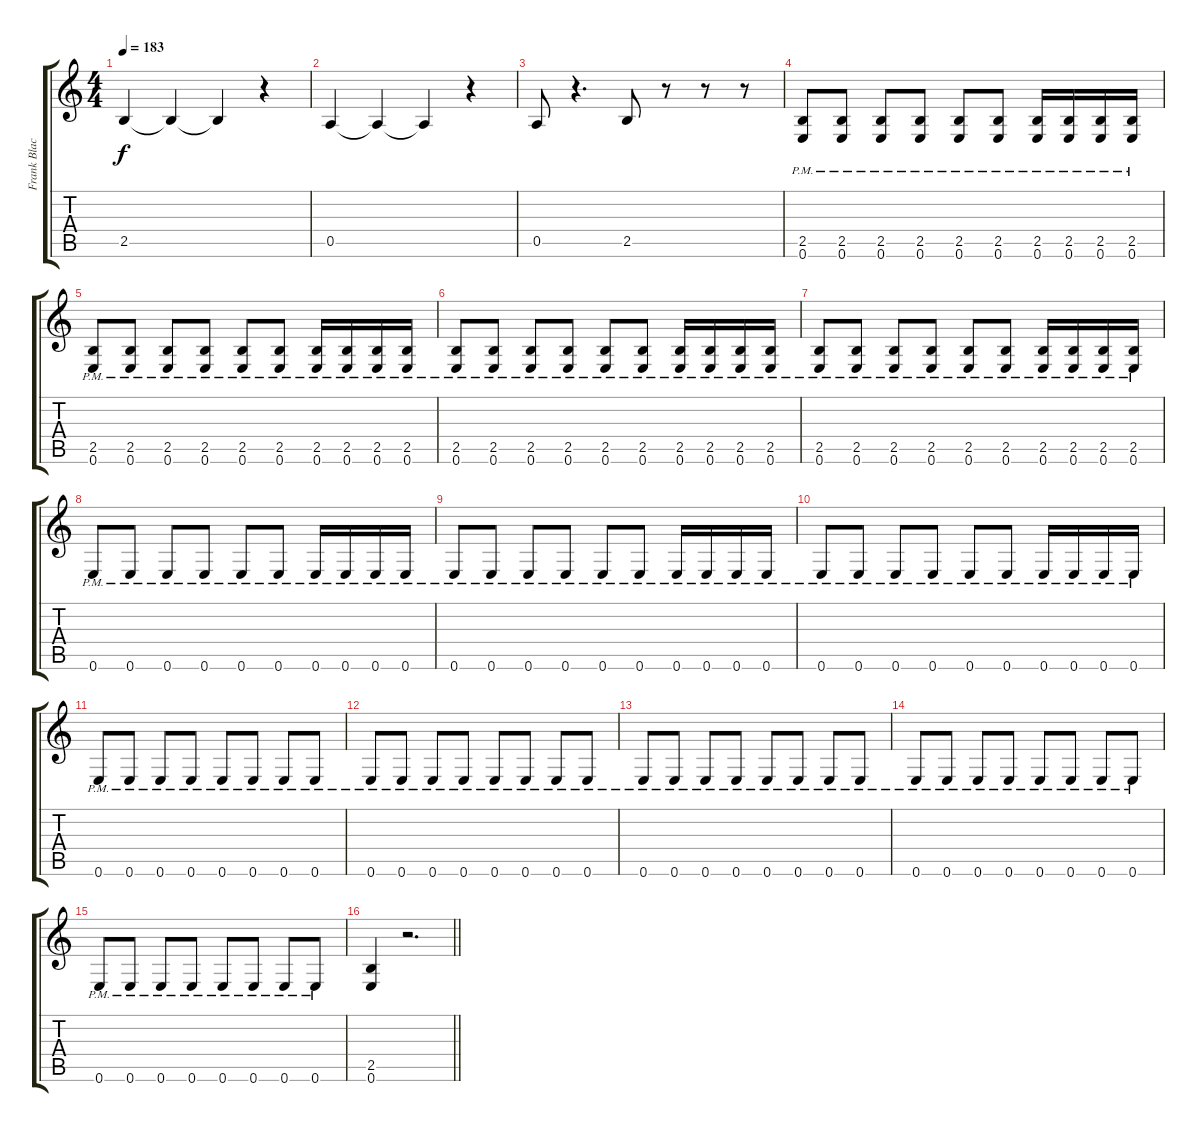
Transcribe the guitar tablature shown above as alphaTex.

\track ("Frank Blackfire" "Frank Blac") {instrument distortionguitar}
\staff {score tabs}
\tuning (E4 B3 G3 D3 A2 E2) {hide}
\ts (4 4)
\tempo 183
\clef g2
\ks c
2.5{t}.4{dy f volume 10} 2.5{t}.4{volume 11} 2.5{t}.4{volume 12} r.4{volume 14} |
0.5.4{volume 13} 0.5{t}.4{volume 14} 0.5{t}.4 r.4 |
0.5.8{volume 16} r.4{d} 2.5.8 r.8 r.8 r.8 |
(2.5 0.6{pm}).8 (2.5 0.6{pm}).8 (2.5 0.6{pm}).8 (2.5 0.6{pm}).8 (2.5 0.6{pm}).8 (2.5 0.6{pm}).8 (2.5 0.6{pm}).16 (2.5 0.6{pm}).16 (2.5 0.6{pm}).16 (2.5 0.6{pm}).16 |
(2.5 0.6{pm}).8 (2.5 0.6{pm}).8 (2.5 0.6{pm}).8 (2.5 0.6{pm}).8 (2.5 0.6{pm}).8 (2.5 0.6{pm}).8 (2.5 0.6{pm}).16 (2.5 0.6{pm}).16 (2.5 0.6{pm}).16 (2.5 0.6{pm}).16 |
(2.5{pm} 0.6{pm}).8 (2.5{pm} 0.6{pm}).8 (2.5{pm} 0.6{pm}).8 (2.5{pm} 0.6{pm}).8 (2.5{pm} 0.6{pm}).8 (2.5{pm} 0.6{pm}).8 (2.5{pm} 0.6{pm}).16 (2.5{pm} 0.6{pm}).16 (2.5{pm} 0.6{pm}).16 (2.5{pm} 0.6{pm}).16 |
(2.5{pm} 0.6{pm}).8 (2.5{pm} 0.6{pm}).8 (2.5{pm} 0.6{pm}).8 (2.5{pm} 0.6{pm}).8 (2.5{pm} 0.6{pm}).8 (2.5{pm} 0.6{pm}).8 (2.5{pm} 0.6{pm}).16 (2.5{pm} 0.6{pm}).16 (2.5{pm} 0.6{pm}).16 (2.5{pm} 0.6{pm}).16 |
0.6{pm}.8 0.6{pm}.8 0.6{pm}.8 0.6{pm}.8 0.6{pm}.8 0.6{pm}.8 0.6{pm}.16 0.6{pm}.16 0.6{pm}.16 0.6{pm}.16 |
0.6{pm}.8 0.6{pm}.8 0.6{pm}.8 0.6{pm}.8 0.6{pm}.8 0.6{pm}.8 0.6{pm}.16 0.6{pm}.16 0.6{pm}.16 0.6{pm}.16 |
0.6{pm}.8 0.6{pm}.8 0.6{pm}.8 0.6{pm}.8 0.6{pm}.8 0.6{pm}.8 0.6{pm}.16 0.6{pm}.16 0.6{pm}.16 0.6{pm}.16 |
0.6{pm}.8 0.6{pm}.8 0.6{pm}.8 0.6{pm}.8 0.6{pm}.8 0.6{pm}.8 0.6{pm}.8 0.6{pm}.8 |
0.6{pm}.8 0.6{pm}.8 0.6{pm}.8 0.6{pm}.8 0.6{pm}.8 0.6{pm}.8 0.6{pm}.8 0.6{pm}.8 |
0.6{pm}.8 0.6{pm}.8 0.6{pm}.8 0.6{pm}.8 0.6{pm}.8 0.6{pm}.8 0.6{pm}.8 0.6{pm}.8 |
0.6{pm}.8 0.6{pm}.8 0.6{pm}.8 0.6{pm}.8 0.6{pm}.8 0.6{pm}.8 0.6{pm}.8 0.6{pm}.8 |
0.6{pm}.8 0.6{pm}.8 0.6{pm}.8 0.6{pm}.8 0.6{pm}.8 0.6{pm}.8 0.6{pm}.8 0.6{pm}.8 |
\barLineRight lightlight
(2.5 0.6).4 r.2{d}
